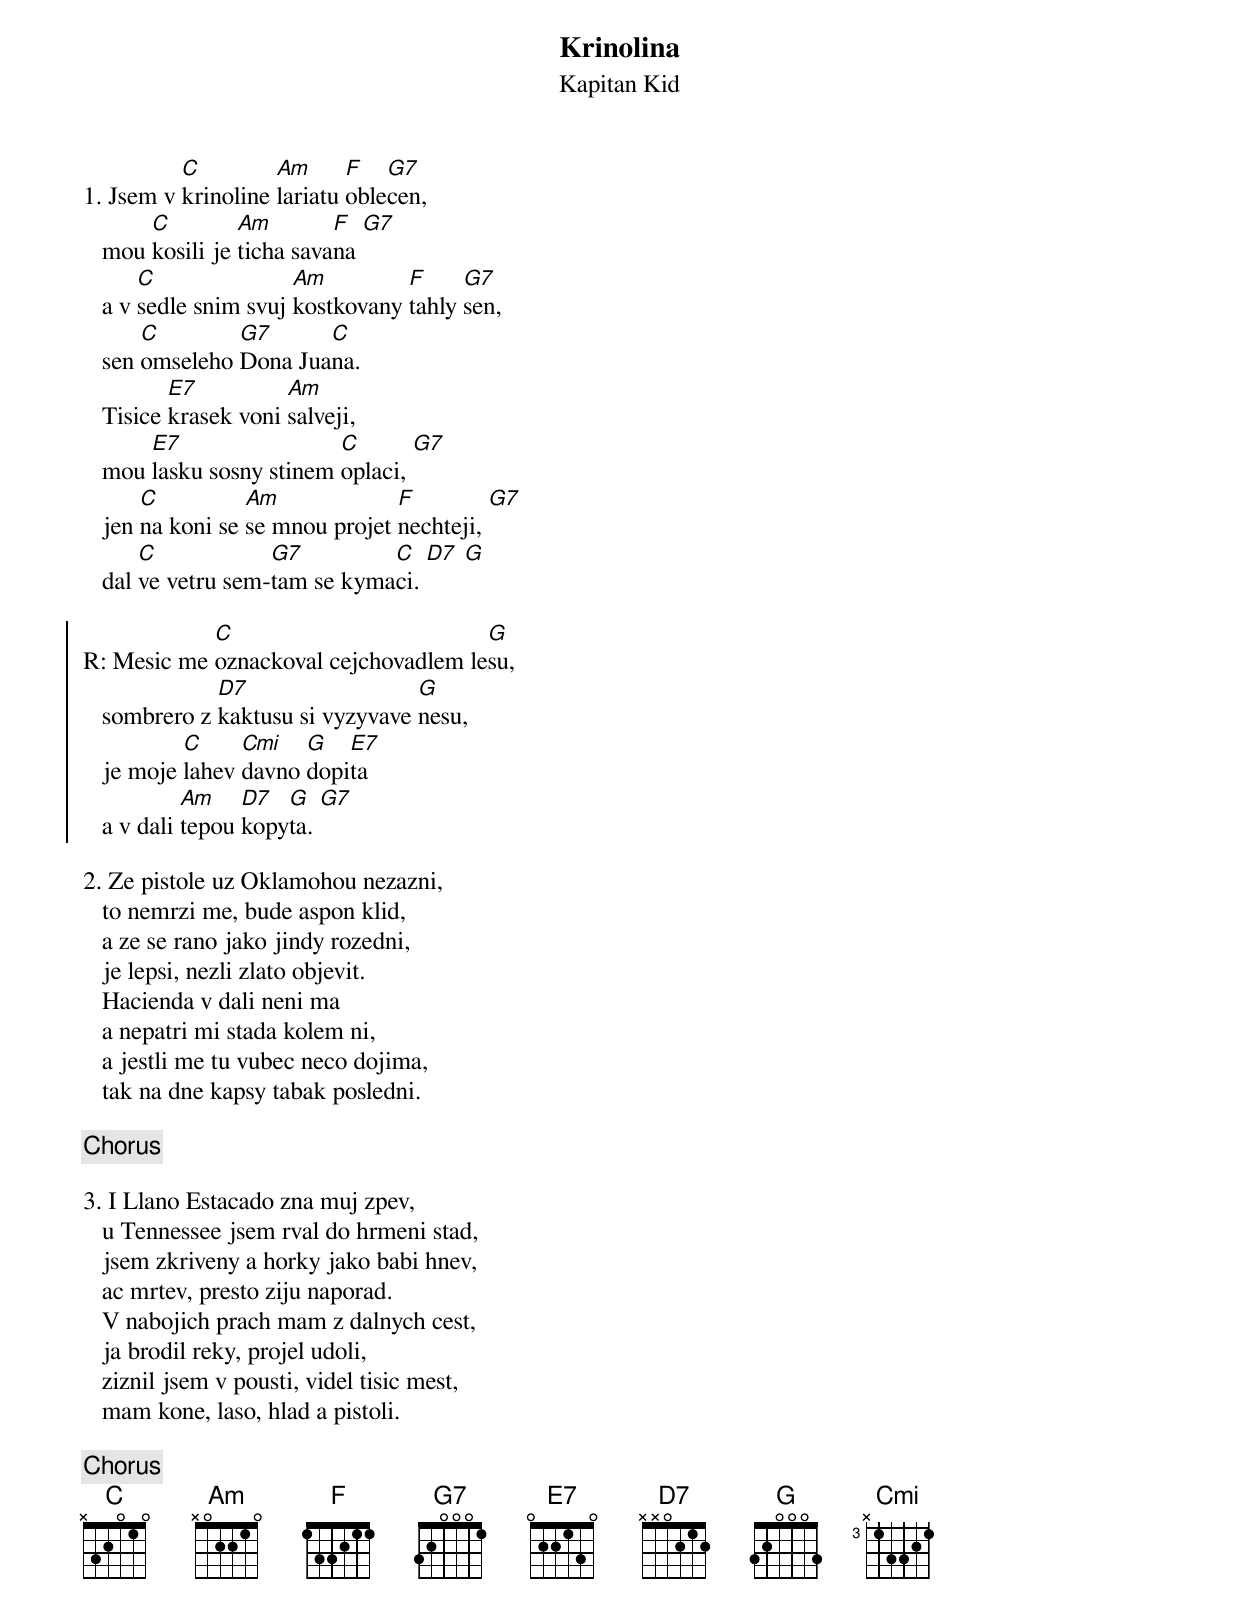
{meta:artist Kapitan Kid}
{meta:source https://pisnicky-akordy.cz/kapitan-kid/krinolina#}

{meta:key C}
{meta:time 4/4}

{title: Krinolina}
{subtitle: Kapitan Kid}

{start_of_verse}
1. Jsem v [C]krinoline [Am]lariatu [F]oble[G7]cen,
   mou [C]kosili je [Am]ticha sava[F]na [G7]
   a v [C]sedle snim svuj [Am]kostkovany [F]tahly [G7]sen,
   sen [C]omseleho [G7]Dona Jua[C]na.
   Tisice [E7]krasek voni [Am]salveji,
   mou [E7]lasku sosny stinem [C]oplaci, [G7]
   jen [C]na koni se [Am]se mnou projet [F]nechteji, [G7]
   dal [C]ve vetru sem-[G7]tam se kyma[C]ci. [D7] [G]
{end_of_verse}

{soc}
R: Mesic me [C]oznackoval cejchovadlem le[G]su,
   sombrero z [D7]kaktusu si vyzyvave [G]nesu,
   je moje [C]lahev [Cmi]davno [G]dopi[E7]ta
   a v dali [Am]tepou [D7]kopy[G]ta. [G7]
{eoc}

{start_of_verse}
2. Ze pistole uz Oklamohou nezazni,
   to nemrzi me, bude aspon klid,
   a ze se rano jako jindy rozedni,
   je lepsi, nezli zlato objevit.
   Hacienda v dali neni ma
   a nepatri mi stada kolem ni,
   a jestli me tu vubec neco dojima,
   tak na dne kapsy tabak posledni.
{end_of_verse}

{chorus}

{start_of_verse}
3. I Llano Estacado zna muj zpev,
   u Tennessee jsem rval do hrmeni stad,
   jsem zkriveny a horky jako babi hnev,
   ac mrtev, presto ziju naporad.
   V nabojich prach mam z dalnych cest,
   ja brodil reky, projel udoli,
   ziznil jsem v pousti, videl tisic mest,
   mam kone, laso, hlad a pistoli.
{end_of_verse}

{chorus}
